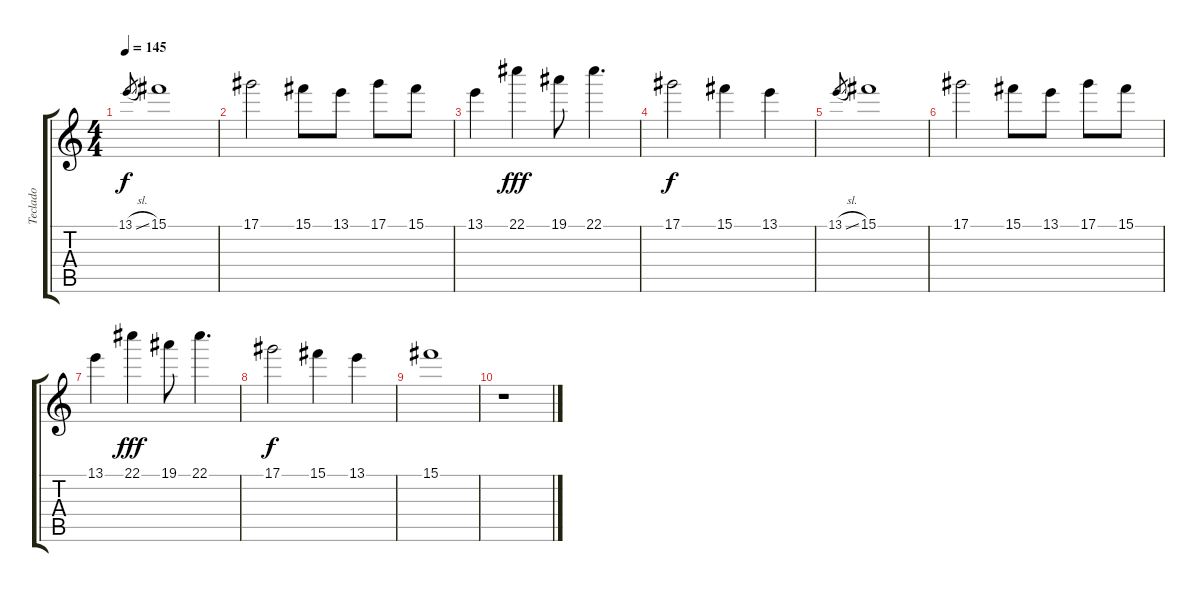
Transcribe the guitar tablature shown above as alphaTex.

\track ("Teclado" "Teclado") {instrument synthbass2}
\staff {score tabs}
\tuning (Eb4 Bb3 Gb3 Db3 Ab2 Eb2) {hide}
\ts (4 4)
\tempo 145
\clef g2
\ks c
13.1{sl}.8{gr dy f} 15.1.1 |
17.1.2 15.1.8 13.1.8 17.1.8 15.1.8 |
13.1.4 22.1.4{dy fff} 19.1.8 22.1.4{d} |
17.1.2{dy f} 15.1.4 13.1.4 |
13.1{sl}.8{gr} 15.1.1 |
17.1.2 15.1.8 13.1.8 17.1.8 15.1.8 |
13.1.4 22.1.4{dy fff} 19.1.8 22.1.4{d} |
17.1.2{dy f} 15.1.4 13.1.4 |
15.1.1 |
r.1
